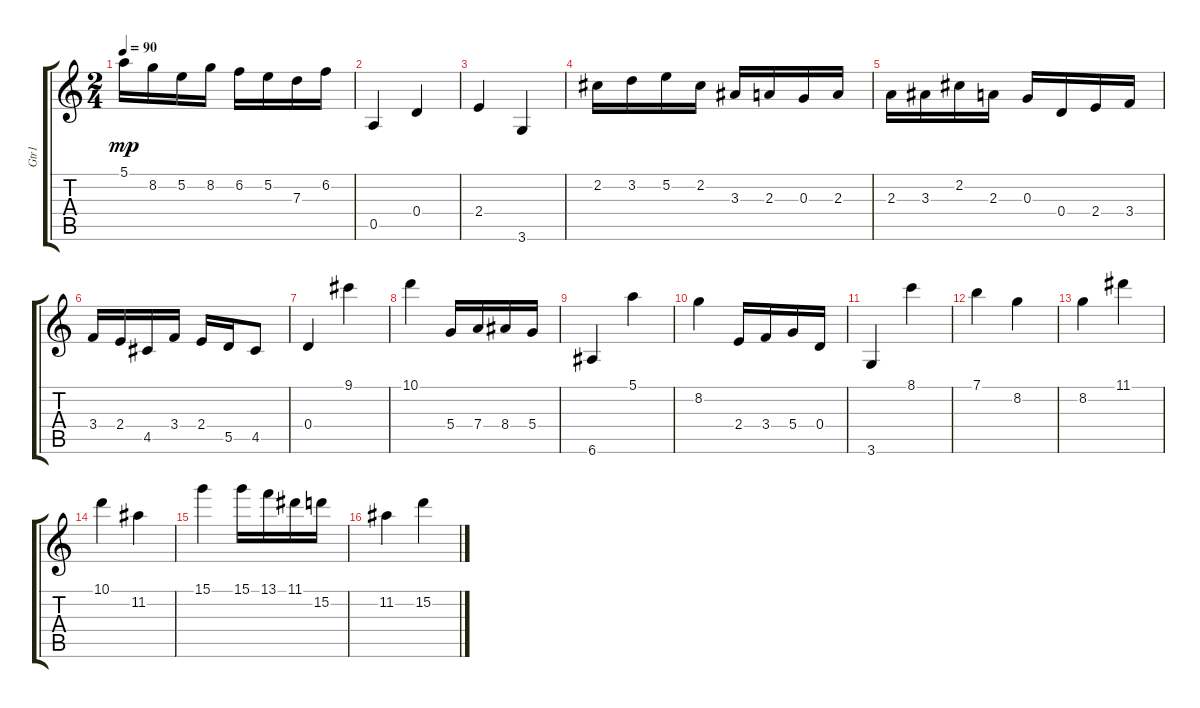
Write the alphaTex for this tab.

\track ("Gtr1" "Gtr1") {instrument overdrivenguitar}
\staff {score tabs}
\tuning (E4 B3 G3 D3 A2 E2) {hide}
\ts (2 4)
\tempo 90
\clef g2
\ks c
5.1.16{dy mp} 8.2.16 5.2.16 8.2.16 6.2.16 5.2.16 7.3.16 6.2.16 |
0.5.4 0.4.4 |
2.4.4 3.6.4 |
2.2.16 3.2.16 5.2.16 2.2.16 3.3.16 2.3.16 0.3.16 2.3.16 |
2.3.16 3.3.16 2.2.16 2.3.16 0.3.16 0.4.16 2.4.16 3.4.16 |
3.4.16 2.4.16 4.5.16 3.4.16 2.4.16 5.5.16 4.5.8 |
0.4.4 9.1.4 |
10.1.4 5.4.16 7.4.16 8.4.16 5.4.16 |
6.6.4 5.1.4 |
8.2.4 2.4.16 3.4.16 5.4.16 0.4.16 |
3.6.4 8.1.4 |
7.1.4 8.2.4 |
8.2.4 11.1.4 |
10.1.4 11.2.4 |
15.1.4 15.1.16 13.1.16 11.1.16 15.2.16 |
11.2.4 15.2.4
